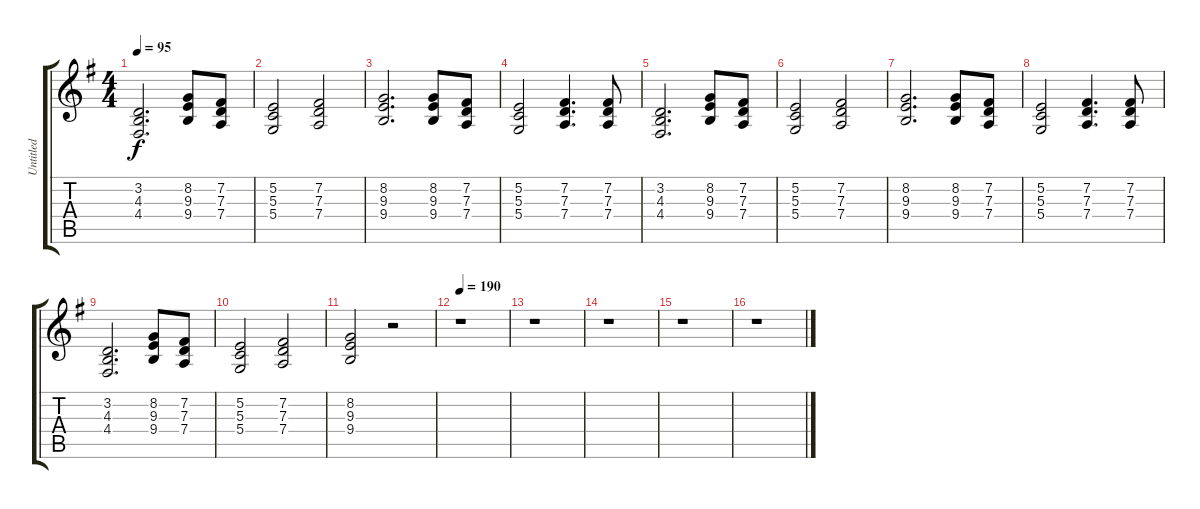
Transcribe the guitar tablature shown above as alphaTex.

\track ("Untitled" "Untitled") {instrument acousticgrandpiano}
\staff {score tabs}
\tuning (E4 B3 G3 D3 A2 E2) {hide}
\ts (4 4)
\tempo 95
\clef g2
\ks g
(3.2 4.3 4.4).2{d dy f} (8.2 9.3 9.4).8 (7.2 7.3 7.4).8 |
(5.2 5.3 5.4).2 (7.2 7.3 7.4).2 |
(8.2 9.3 9.4).2{d} (8.2 9.3 9.4).8 (7.2 7.3 7.4).8 |
(5.2 5.3 5.4).2 (7.2 7.3 7.4).4{d} (7.2 7.3 7.4).8 |
(3.2 4.3 4.4).2{d} (8.2 9.3 9.4).8 (7.2 7.3 7.4).8 |
(5.2 5.3 5.4).2 (7.2 7.3 7.4).2 |
(8.2 9.3 9.4).2{d} (8.2 9.3 9.4).8 (7.2 7.3 7.4).8 |
(5.2 5.3 5.4).2 (7.2 7.3 7.4).4{d} (7.2 7.3 7.4).8 |
(3.2 4.3 4.4).2{d} (8.2 9.3 9.4).8 (7.2 7.3 7.4).8 |
(5.2 5.3 5.4).2 (7.2 7.3 7.4).2 |
(8.2 9.3 9.4).2 r.2 |
\tempo 190
r.1 |
r.1 |
r.1 |
r.1 |
r.1
